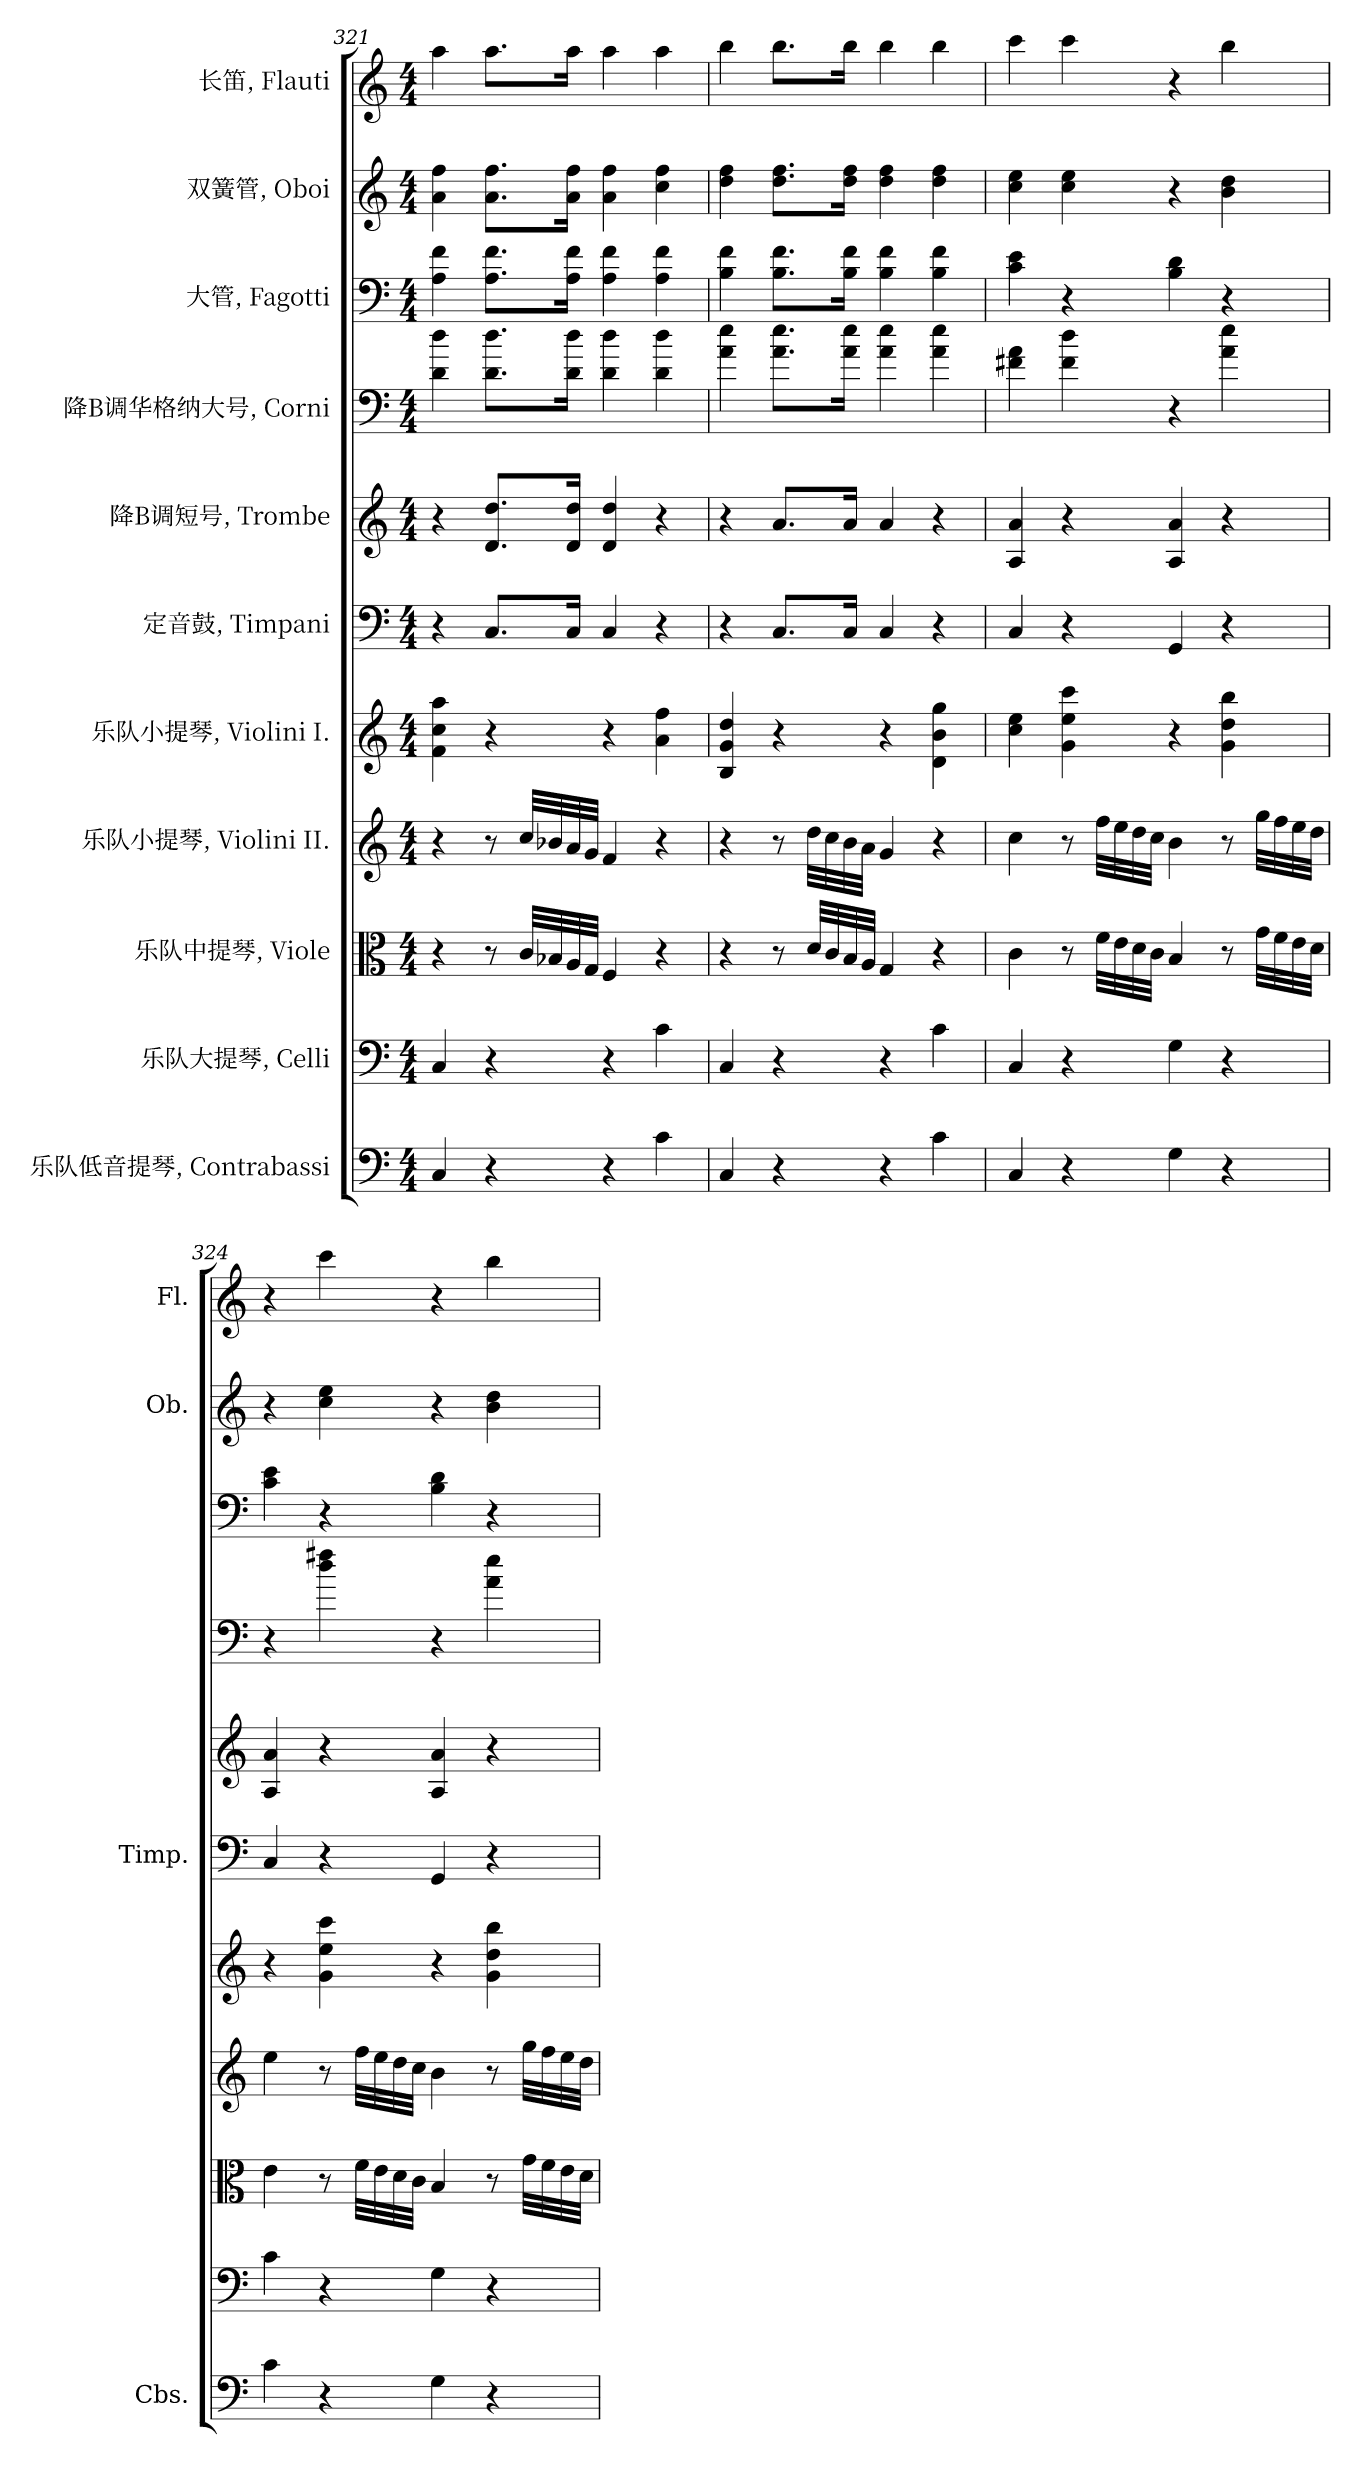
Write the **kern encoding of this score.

**kern	**kern	**kern	**kern	**kern	**kern	**kern	**kern	**kern	**kern	**kern
*part11	*part10	*part9	*part8	*part7	*part6	*part5	*part4	*part3	*part2	*part1
*staff11	*staff10	*staff9	*staff8	*staff7	*staff6	*staff5	*staff4	*staff3	*staff2	*staff1
*I"乐队低音提琴, Contrabassi	*I"乐队大提琴, Celli	*I"乐队中提琴, Viole	*I"乐队小提琴, Violini II.	*I"乐队小提琴, Violini I.	*I"定音鼓, Timpani	*I"降B调短号, Trombe	*I"降B调华格纳大号, Corni	*I"大管, Fagotti	*I"双簧管, Oboi	*I"长笛, Flauti
*I'Cbs.	*	*	*	*	*I'Timp.	*	*	*	*I'Ob.	*I'Fl.
*clefF4	*clefF4	*clefC3	*clefG2	*clefG2	*clefF4	*clefG2	*clefF4	*clefF4	*clefG2	*clefG2
*ITrd7c12	*	*	*	*	*	*ITrd1c2	*ITrd1c2	*	*	*
*k[]	*k[]	*k[]	*k[]	*k[]	*k[]	*k[b-e-]	*k[b-e-]	*k[]	*k[]	*k[]
*M4/4	*M4/4	*M4/4	*M4/4	*M4/4	*M4/4	*M4/4	*M4/4	*M4/4	*M4/4	*M4/4
=321	=321	=321	=321	=321	=321	=321	=321	=321	=321	=321
4CC/	4C/	4r	4r	4f\ 4cc\ 4aa\	4r	4r	4c\ 4cc\	4A\ 4f\	4a\ 4ff\	4aa\
4r	4r	8r	8r	4r	8.C/L	8.c/ 8.cc/L	8.c\ 8.cc\L	8.A\ 8.f\L	8.a\ 8.ff\L	8.aa\L
.	.	32c/LLL	32cc/LLL	.	.	.	.	.	.	.
.	.	32B-X/	32b-X/	.	.	.	.	.	.	.
.	.	32A/	32a/	.	16C/Jk	16c/ 16cc/Jk	16c\ 16cc\Jk	16A\ 16f\Jk	16a\ 16ff\Jk	16aa\Jk
.	.	32G/JJJ	32g/JJJ	.	.	.	.	.	.	.
4r	4r	4F/	4f/	4r	4C/	4c/ 4cc/	4c\ 4cc\	4A\ 4f\	4a\ 4ff\	4aa\
4C\	4c\	4r	4r	4a\ 4ff\	4r	4r	4c\ 4cc\	4A\ 4f\	4cc\ 4ff\	4aa\
=322	=322	=322	=322	=322	=322	=322	=322	=322	=322	=322
4CC/	4C/	4r	4r	4B/ 4g/ 4dd/	4r	4r	4g\ 4dd\	4B\ 4f\	4dd\ 4ff\	4bb\
4r	4r	8r	8r	4r	8.C/L	8.g/L	8.g\ 8.dd\L	8.B\ 8.f\L	8.dd\ 8.ff\L	8.bb\L
.	.	32d/LLL	32dd\LLL	.	.	.	.	.	.	.
.	.	32c/	32cc\	.	.	.	.	.	.	.
.	.	32B/	32b\	.	16C/Jk	16g/Jk	16g\ 16dd\Jk	16B\ 16f\Jk	16dd\ 16ff\Jk	16bb\Jk
.	.	32A/JJJ	32a\JJJ	.	.	.	.	.	.	.
4r	4r	4G/	4g/	4r	4C/	4g/	4g\ 4dd\	4B\ 4f\	4dd\ 4ff\	4bb\
4C\	4c\	4r	4r	4d\ 4b\ 4gg\	4r	4r	4g\ 4dd\	4B\ 4f\	4dd\ 4ff\	4bb\
!!LO:PB:g=z
=323	=323	=323	=323	=323	=323	=323	=323	=323	=323	=323
4CC/	4C/	4c\	4cc\	4cc\ 4ee\	4C/	4G/ 4g/	4en\ 4g\	4c\ 4e\	4cc\ 4ee\	4ccc\
4r	4r	8r	8r	4g\ 4ee\ 4ccc\	4r	4r	4e\ 4cc\	4r	4cc\ 4ee\	4ccc\
.	.	32f\LLL	32ff\LLL	.	.	.	.	.	.	.
.	.	32e\	32ee\	.	.	.	.	.	.	.
.	.	32d\	32dd\	.	.	.	.	.	.	.
.	.	32c\JJJ	32cc\JJJ	.	.	.	.	.	.	.
4GG\	4G\	4B/	4b\	4r	4GG/	4G/ 4g/	4r	4B\ 4d\	4r	4r
4r	4r	8r	8r	4g\ 4dd\ 4bb\	4r	4r	4g\ 4dd\	4r	4b\ 4dd\	4bb\
.	.	32g\LLL	32gg\LLL	.	.	.	.	.	.	.
.	.	32f\	32ff\	.	.	.	.	.	.	.
.	.	32e\	32ee\	.	.	.	.	.	.	.
.	.	32d\JJJ	32dd\JJJ	.	.	.	.	.	.	.
=324	=324	=324	=324	=324	=324	=324	=324	=324	=324	=324
4C\	4c\	4e\	4ee\	4r	4C/	4G/ 4g/	4r	4c\ 4e\	4r	4r
4r	4r	8r	8r	4g\ 4ee\ 4ccc\	4r	4r	4cc\ 4een\	4r	4cc\ 4ee\	4ccc\
.	.	32f\LLL	32ff\LLL	.	.	.	.	.	.	.
.	.	32e\	32ee\	.	.	.	.	.	.	.
.	.	32d\	32dd\	.	.	.	.	.	.	.
.	.	32c\JJJ	32cc\JJJ	.	.	.	.	.	.	.
4GG\	4G\	4B/	4b\	4r	4GG/	4G/ 4g/	4r	4B\ 4d\	4r	4r
4r	4r	8r	8r	4g\ 4dd\ 4bb\	4r	4r	4g\ 4dd\	4r	4b\ 4dd\	4bb\
.	.	32g\LLL	32gg\LLL	.	.	.	.	.	.	.
.	.	32f\	32ff\	.	.	.	.	.	.	.
.	.	32e\	32ee\	.	.	.	.	.	.	.
.	.	32d\JJJ	32dd\JJJ	.	.	.	.	.	.	.
=	=	=	=	=	=	=	=	=	=	=
*-	*-	*-	*-	*-	*-	*-	*-	*-	*-	*-
